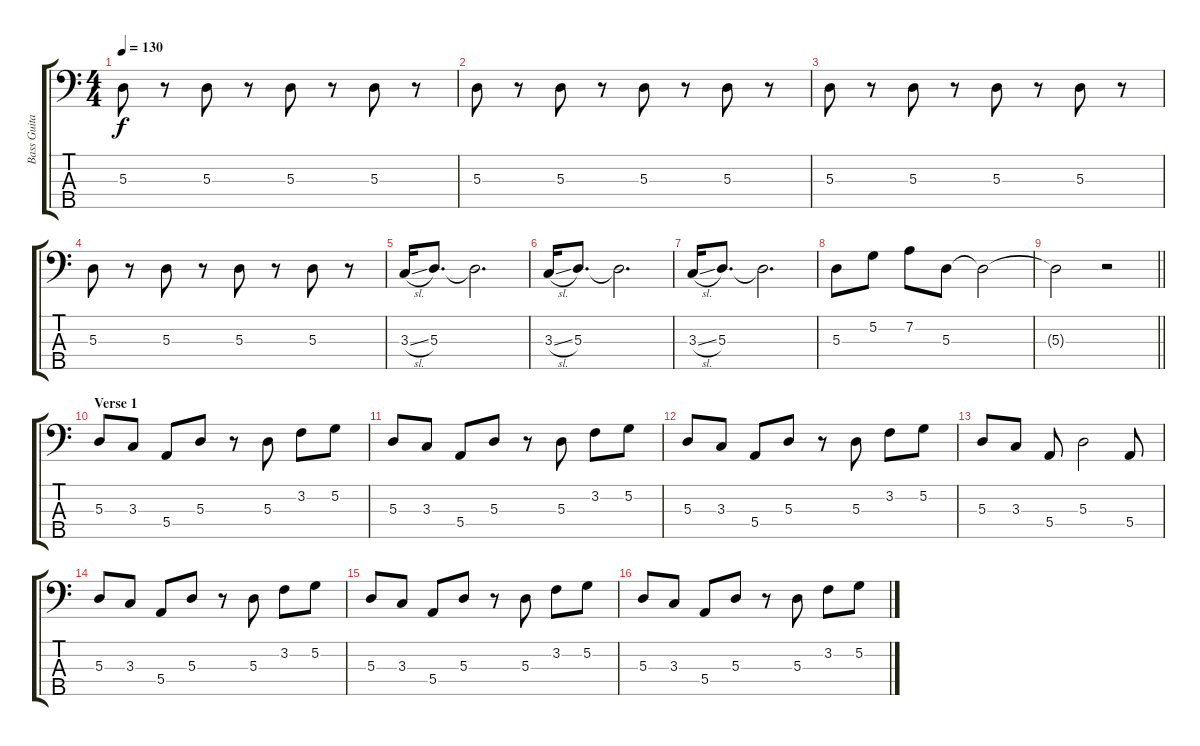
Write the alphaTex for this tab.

\track ("Bass Guitar" "Bass Guita") {instrument electricbassfinger}
\staff {score tabs}
\tuning (G2 D2 A1 E1 B0) {hide}
\ts (4 4)
\tempo 130
\clef f4
\ks c
5.3.8{dy f} r.8 5.3.8 r.8 5.3.8 r.8 5.3.8 r.8 |
5.3.8 r.8 5.3.8 r.8 5.3.8 r.8 5.3.8 r.8 |
5.3.8 r.8 5.3.8 r.8 5.3.8 r.8 5.3.8 r.8 |
5.3.8 r.8 5.3.8 r.8 5.3.8 r.8 5.3.8 r.8 |
3.3{sl}.16 5.3.8{d} 5.3{t}.2{d} |
3.3{sl}.16 5.3.8{d} 5.3{t}.2{d} |
3.3{sl}.16 5.3.8{d} 5.3{t}.2{d} |
5.3.8 5.2.8 7.2.8 5.3.8 5.3{t}.2 |
\barLineRight lightlight
5.3{t}.2 r.2 |
\section ("" "Verse 1")
5.3.8 3.3.8 5.4.8 5.3.8 r.8 5.3.8 3.2.8 5.2.8 |
5.3.8 3.3.8 5.4.8 5.3.8 r.8 5.3.8 3.2.8 5.2.8 |
5.3.8 3.3.8 5.4.8 5.3.8 r.8 5.3.8 3.2.8 5.2.8 |
5.3.8 3.3.8 5.4.8 5.3.2 5.4.8 |
5.3.8 3.3.8 5.4.8 5.3.8 r.8 5.3.8 3.2.8 5.2.8 |
5.3.8 3.3.8 5.4.8 5.3.8 r.8 5.3.8 3.2.8 5.2.8 |
5.3.8 3.3.8 5.4.8 5.3.8 r.8 5.3.8 3.2.8 5.2.8
